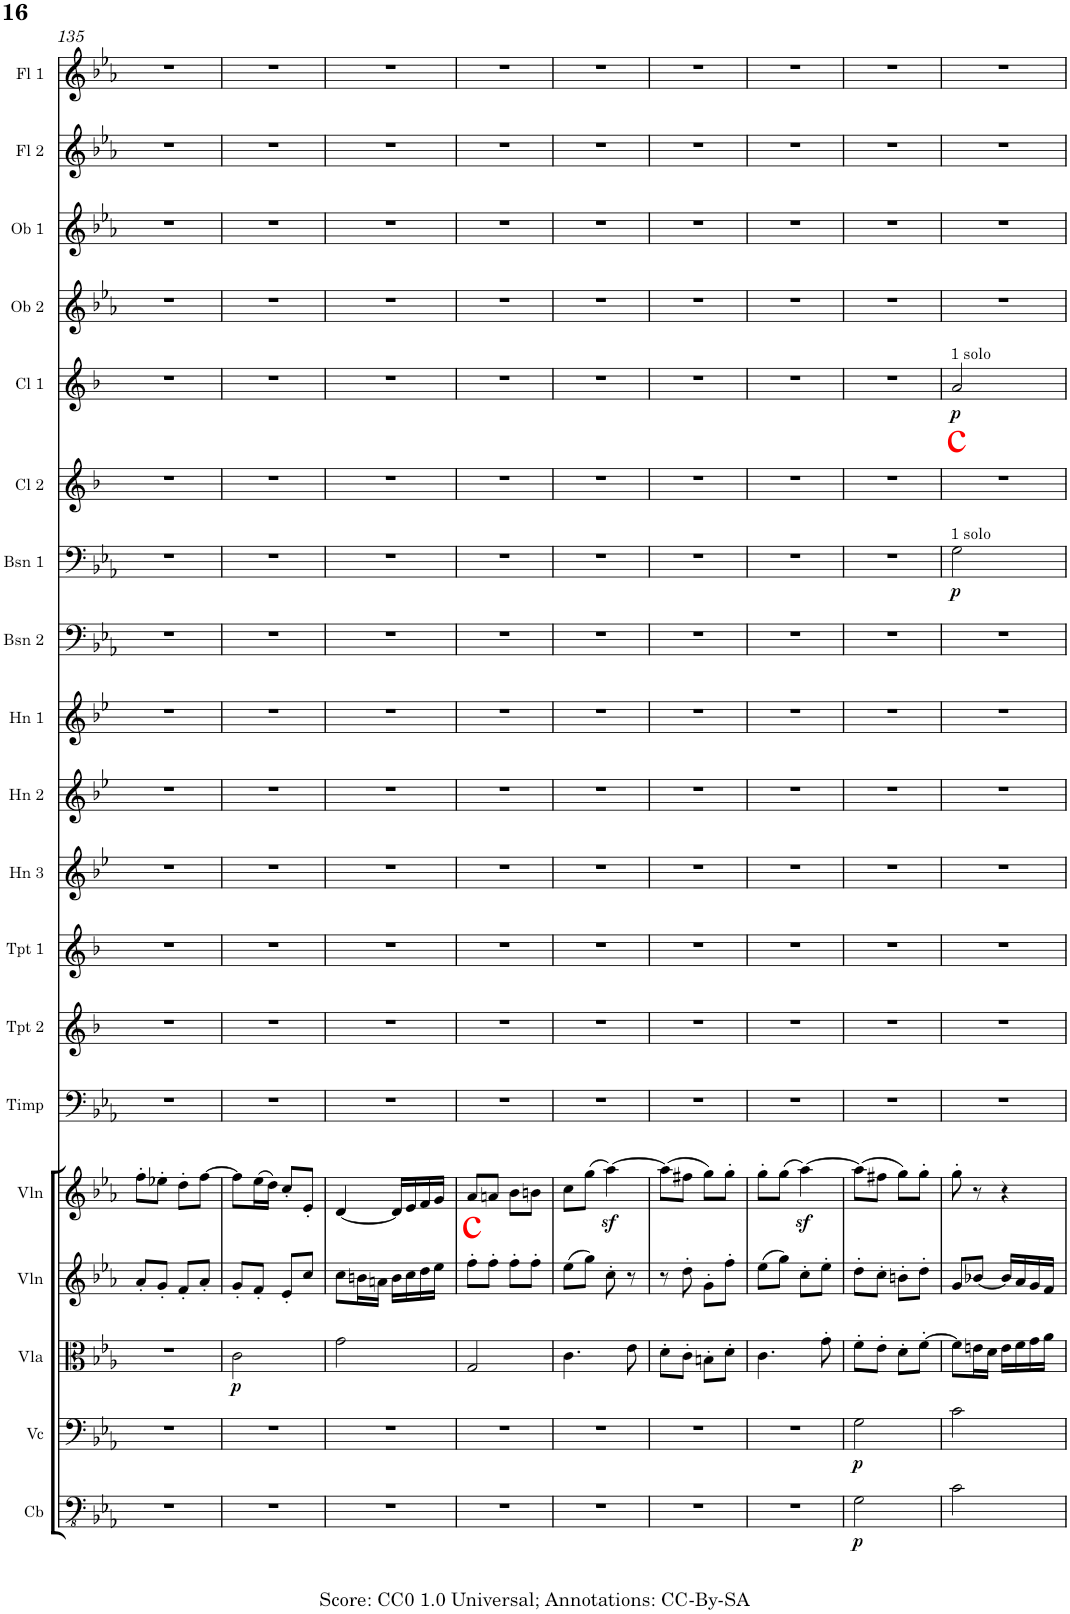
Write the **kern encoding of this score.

**kern	**dynam	**kern	**dynam	**kern	**dynam	**kern	**kern	**text	**kern	**kern	**kern	**kern	**kern	**kern	**kern	**kern	**dynam	**kern	**kern	**text	**dynam	**kern	**kern	**kern	**kern
*part19	*part19	*part18	*part18	*part17	*part17	*part16	*part15	*part15	*part14	*part13	*part12	*part11	*part10	*part9	*part8	*part7	*part7	*part6	*part5	*part5	*part5	*part4	*part3	*part2	*part1
*staff19	*staff19	*staff18	*staff18	*staff17	*staff17	*staff16	*staff15	*staff15	*staff14	*staff13	*staff12	*staff11	*staff10	*staff9	*staff8	*staff7	*staff7	*staff6	*staff5	*staff5	*staff5	*staff4	*staff3	*staff2	*staff1
*I"Contrabass	*	*I"Violoncello	*	*I"Viola	*	*I"Violin	*I"Violin	*	*I"Timpani	*I"Bb Trumpet 2	*I"Bb Trumpet 1	*I"F Horn 3	*I"F Horn 2	*I"F Horn 1	*I"Bassoon 2	*I"Bassoon 1	*	*I"Bb Clarinet 2	*I"Bb Clarinet 1	*	*	*I"Oboe 2	*I"Oboe 1	*I"Flute 2	*I"Flute 1
*I'Cb	*	*I'Vc	*	*I'Vla	*	*I'Vln	*I'Vln	*	*I'Timp	*I'Tpt 2	*I'Tpt 1	*I'Hn 3	*I'Hn 2	*I'Hn 1	*I'Bsn 2	*I'Bsn 1	*	*I'Cl 2	*I'Cl 1	*	*	*I'Ob 2	*I'Ob 1	*I'Fl 2	*I'Fl 1
!!LO:PB:g=z
*clefFv4	*	*clefF4	*	*clefC3	*	*clefG2	*clefG2	*	*clefF4	*clefG2	*clefG2	*clefG2	*clefG2	*clefG2	*clefF4	*clefF4	*	*clefG2	*clefG2	*	*	*clefG2	*clefG2	*clefG2	*clefG2
*	*	*	*	*	*	*	*	*	*	*Trd1c2	*Trd1c2	*Trd4c7	*Trd4c7	*Trd4c7	*	*	*	*Trd1c2	*Trd1c2	*	*	*	*	*	*
*k[b-e-a-]	*	*k[b-e-a-]	*	*k[b-e-a-]	*	*k[b-e-a-]	*k[b-e-a-]	*	*k[b-e-a-]	*k[b-]	*k[b-]	*k[b-e-]	*k[b-e-]	*k[b-e-]	*k[b-e-a-]	*k[b-e-a-]	*	*k[b-]	*k[b-]	*	*	*k[b-e-a-]	*k[b-e-a-]	*k[b-e-a-]	*k[b-e-a-]
*M2/4	*	*M2/4	*	*M2/4	*	*M2/4	*M2/4	*	*M2/4	*M2/4	*M2/4	*M2/4	*M2/4	*M2/4	*M2/4	*M2/4	*	*M2/4	*M2/4	*	*	*M2/4	*M2/4	*M2/4	*M2/4
=135	=135	=135	=135	=135	=135	=135	=135	=135	=135	=135	=135	=135	=135	=135	=135	=135	=135	=135	=135	=135	=135	=135	=135	=135	=135
2r	.	2r	.	2r	.	8a-'/L	8ff'\L	.	2r	2r	2r	2r	2r	2r	2r	2r	.	2r	2r	.	.	2r	2r	2r	2r
.	.	.	.	.	.	8g'/J	8ee-X'\J	.	.	.	.	.	.	.	.	.	.	.	.	.	.	.	.	.	.
.	.	.	.	.	.	8f'/L	8dd'\L	.	.	.	.	.	.	.	.	.	.	.	.	.	.	.	.	.	.
.	.	.	.	.	.	8a-'/J	[8ff\J	.	.	.	.	.	.	.	.	.	.	.	.	.	.	.	.	.	.
=136	=136	=136	=136	=136	=136	=136	=136	=136	=136	=136	=136	=136	=136	=136	=136	=136	=136	=136	=136	=136	=136	=136	=136	=136	=136
!	!	!	!	!	!LO:DY:b	!	!	!	!	!	!	!	!	!	!	!	!	!	!	!	!	!	!	!	!
2r	.	2r	.	2c\	p	8g'/L	8ff\L]	.	2r	2r	2r	2r	2r	2r	2r	2r	.	2r	2r	.	.	2r	2r	2r	2r
.	.	.	.	.	.	8f'/J	(16ee-\L	.	.	.	.	.	.	.	.	.	.	.	.	.	.	.	.	.	.
.	.	.	.	.	.	.	16dd\JJ)	.	.	.	.	.	.	.	.	.	.	.	.	.	.	.	.	.	.
.	.	.	.	.	.	8e-'/L	8cc'/L	.	.	.	.	.	.	.	.	.	.	.	.	.	.	.	.	.	.
.	.	.	.	.	.	8cc/J	8e-'/J	.	.	.	.	.	.	.	.	.	.	.	.	.	.	.	.	.	.
=137	=137	=137	=137	=137	=137	=137	=137	=137	=137	=137	=137	=137	=137	=137	=137	=137	=137	=137	=137	=137	=137	=137	=137	=137	=137
2r	.	2r	.	2g\	.	8cc\L	[4d/	.	2r	2r	2r	2r	2r	2r	2r	2r	.	2r	2r	.	.	2r	2r	2r	2r
.	.	.	.	.	.	16bn\L	.	.	.	.	.	.	.	.	.	.	.	.	.	.	.	.	.	.	.
.	.	.	.	.	.	16an\JJ	.	.	.	.	.	.	.	.	.	.	.	.	.	.	.	.	.	.	.
.	.	.	.	.	.	16b\LL	16d/LL]	.	.	.	.	.	.	.	.	.	.	.	.	.	.	.	.	.	.
.	.	.	.	.	.	16cc\	16e-/	.	.	.	.	.	.	.	.	.	.	.	.	.	.	.	.	.	.
.	.	.	.	.	.	16dd\	16f/	.	.	.	.	.	.	.	.	.	.	.	.	.	.	.	.	.	.
.	.	.	.	.	.	16ee-\JJ	16g/JJ	.	.	.	.	.	.	.	.	.	.	.	.	.	.	.	.	.	.
=138	=138	=138	=138	=138	=138	=138	=138	=138	=138	=138	=138	=138	=138	=138	=138	=138	=138	=138	=138	=138	=138	=138	=138	=138	=138
!	!	!	!	!	!	!	!	!LO:LY:b:color=#FF0000	!	!	!	!	!	!	!	!	!	!	!	!	!	!	!	!	!
2r	.	2r	.	2G/	.	8ff'\L	8a-/L	c	2r	2r	2r	2r	2r	2r	2r	2r	.	2r	2r	.	.	2r	2r	2r	2r
.	.	.	.	.	.	8ff'\J	8an/J	.	.	.	.	.	.	.	.	.	.	.	.	.	.	.	.	.	.
.	.	.	.	.	.	8ff'\L	8b-\L	.	.	.	.	.	.	.	.	.	.	.	.	.	.	.	.	.	.
.	.	.	.	.	.	8ff'\J	8bn\J	.	.	.	.	.	.	.	.	.	.	.	.	.	.	.	.	.	.
=139	=139	=139	=139	=139	=139	=139	=139	=139	=139	=139	=139	=139	=139	=139	=139	=139	=139	=139	=139	=139	=139	=139	=139	=139	=139
2r	.	2r	.	4.c\	.	(8ee-\L	8cc\L	.	2r	2r	2r	2r	2r	2r	2r	2r	.	2r	2r	.	.	2r	2r	2r	2r
.	.	.	.	.	.	8gg\J)	(8gg\J	.	.	.	.	.	.	.	.	.	.	.	.	.	.	.	.	.	.
.	.	.	.	.	.	8cc'\	[4aa-z<\)	.	.	.	.	.	.	.	.	.	.	.	.	.	.	.	.	.	.
.	.	.	.	8e-\	.	8r	.	.	.	.	.	.	.	.	.	.	.	.	.	.	.	.	.	.	.
=140	=140	=140	=140	=140	=140	=140	=140	=140	=140	=140	=140	=140	=140	=140	=140	=140	=140	=140	=140	=140	=140	=140	=140	=140	=140
2r	.	2r	.	8d'\L	.	8r	(8aa-\L]	.	2r	2r	2r	2r	2r	2r	2r	2r	.	2r	2r	.	.	2r	2r	2r	2r
.	.	.	.	8c'\J	.	8dd'\	8ff#X\J	.	.	.	.	.	.	.	.	.	.	.	.	.	.	.	.	.	.
.	.	.	.	8Bn'\L	.	8g'\L	8gg\L)	.	.	.	.	.	.	.	.	.	.	.	.	.	.	.	.	.	.
.	.	.	.	8d'\J	.	8ff'\J	8gg'\J	.	.	.	.	.	.	.	.	.	.	.	.	.	.	.	.	.	.
=141	=141	=141	=141	=141	=141	=141	=141	=141	=141	=141	=141	=141	=141	=141	=141	=141	=141	=141	=141	=141	=141	=141	=141	=141	=141
2r	.	2r	.	4.c\	.	(8ee-\L	8gg'\L	.	2r	2r	2r	2r	2r	2r	2r	2r	.	2r	2r	.	.	2r	2r	2r	2r
.	.	.	.	.	.	8gg\J)	(8gg\J	.	.	.	.	.	.	.	.	.	.	.	.	.	.	.	.	.	.
.	.	.	.	.	.	8cc'\L	[4aa-z<\)	.	.	.	.	.	.	.	.	.	.	.	.	.	.	.	.	.	.
.	.	.	.	8g'\	.	8ee-'\J	.	.	.	.	.	.	.	.	.	.	.	.	.	.	.	.	.	.	.
=142	=142	=142	=142	=142	=142	=142	=142	=142	=142	=142	=142	=142	=142	=142	=142	=142	=142	=142	=142	=142	=142	=142	=142	=142	=142
!	!LO:DY:b	!	!LO:DY:b	!	!	!	!	!	!	!	!	!	!	!	!	!	!	!	!	!	!	!	!	!	!
2GG\	p	2G\	p	8f'\L	.	8dd'\L	(8aa-\L]	.	2r	2r	2r	2r	2r	2r	2r	2r	.	2r	2r	.	.	2r	2r	2r	2r
.	.	.	.	8e-'\J	.	8cc'\J	8ff#X\J	.	.	.	.	.	.	.	.	.	.	.	.	.	.	.	.	.	.
.	.	.	.	8d'\L	.	8bn'\L	8gg\L)	.	.	.	.	.	.	.	.	.	.	.	.	.	.	.	.	.	.
.	.	.	.	[8f'\J	.	8dd'\J	8gg'\J	.	.	.	.	.	.	.	.	.	.	.	.	.	.	.	.	.	.
=143	=143	=143	=143	=143	=143	=143	=143	=143	=143	=143	=143	=143	=143	=143	=143	=143	=143	=143	=143	=143	=143	=143	=143	=143	=143
!	!	!	!	!	!	!	!	!	!	!	!	!	!	!	!	!	!	!	!LO:TX:a:t=1 solo	!	!	!	!	!	!
!	!	!	!	!	!	!	!	!	!	!	!	!	!	!	!	!LO:TX:a:t=1 solo	!	!	!	!	!	!	!	!	!
!	!	!	!	!	!	!	!	!	!	!	!	!	!	!	!	!	!LO:DY:b	!	!	!LO:LY:b:color=#FF0000	!LO:DY:b	!	!	!	!
2C\	.	2c\	.	8f\L]	.	8g/L	8gg'\	.	2r	2r	2r	2r	2r	2r	2r	2G\	p	2r	2a/	c	p	2r	2r	2r	2r
.	.	.	.	16en\L	.	[8b-X/J	8r	.	.	.	.	.	.	.	.	.	.	.	.	.	.	.	.	.	.
.	.	.	.	16d\JJ	.	.	.	.	.	.	.	.	.	.	.	.	.	.	.	.	.	.	.	.	.
.	.	.	.	16e\LL	.	16b-/LL]	4r	.	.	.	.	.	.	.	.	.	.	.	.	.	.	.	.	.	.
.	.	.	.	16f\	.	16a-/	.	.	.	.	.	.	.	.	.	.	.	.	.	.	.	.	.	.	.
.	.	.	.	16g\	.	16g/	.	.	.	.	.	.	.	.	.	.	.	.	.	.	.	.	.	.	.
.	.	.	.	16a-\JJ	.	16f/JJ	.	.	.	.	.	.	.	.	.	.	.	.	.	.	.	.	.	.	.
=	=	=	=	=	=	=	=	=	=	=	=	=	=	=	=	=	=	=	=	=	=	=	=	=	=
*-	*-	*-	*-	*-	*-	*-	*-	*-	*-	*-	*-	*-	*-	*-	*-	*-	*-	*-	*-	*-	*-	*-	*-	*-	*-
